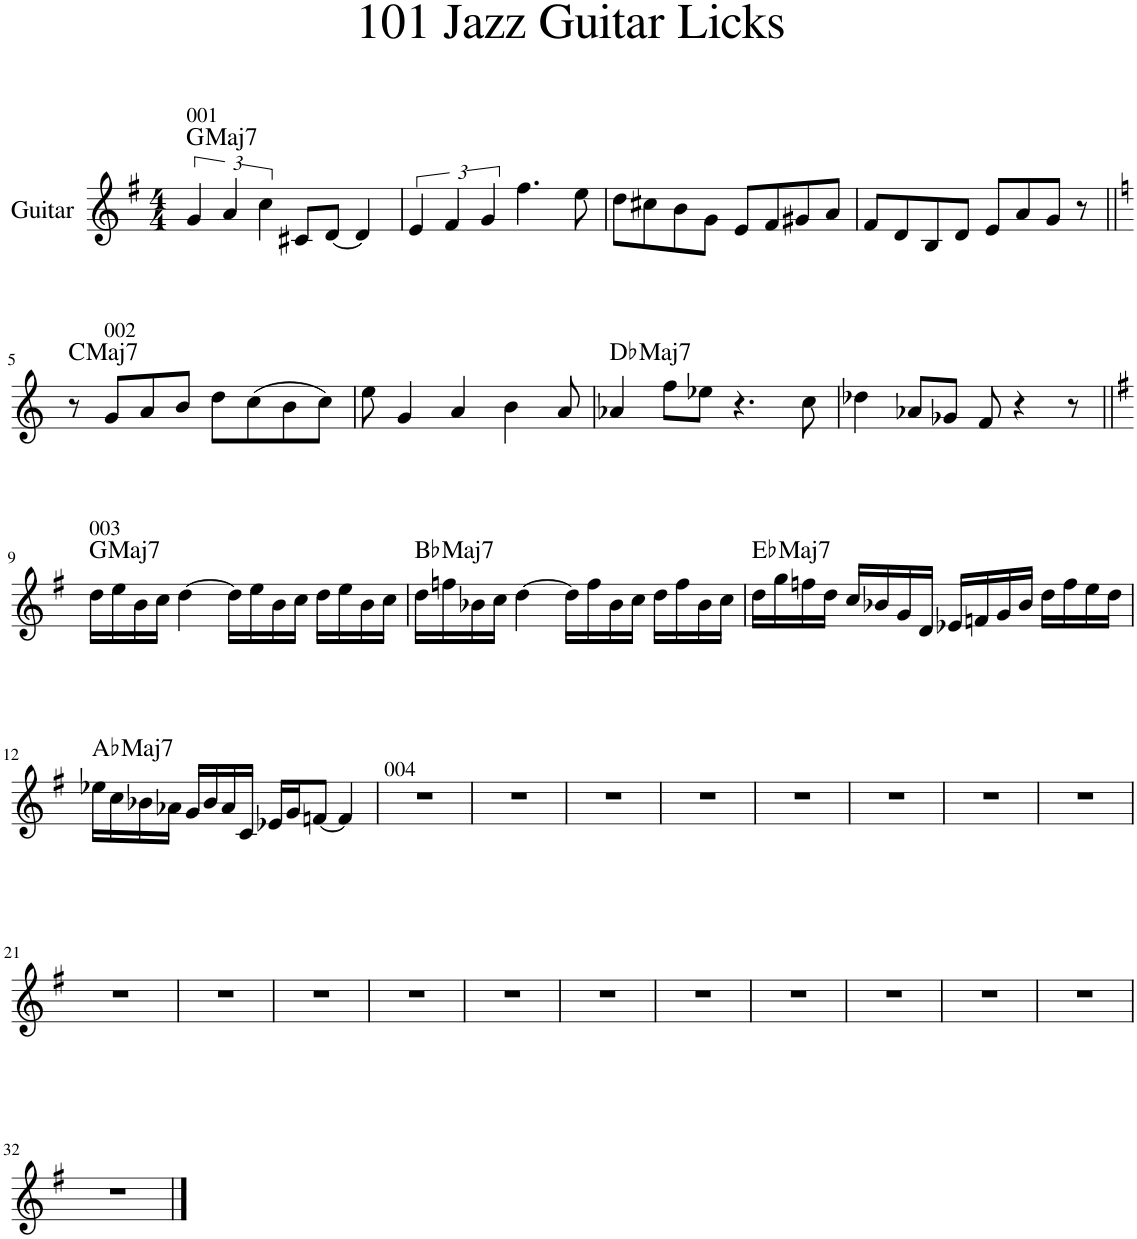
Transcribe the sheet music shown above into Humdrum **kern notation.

**kern	**harte
*part1	*part1
*staff1	*
*I"Guitar	*
*clefG2	*
*k[f#]	*
*M4/4	*
=1	=1
!LO:TX:a:t=001	!LO:H:kt=Maj7
6g/	G:maj7
6a/	.
6cc\	.
8c#X/L	.
[8d/J	.
4d/]	.
=2	=2
6e/	.
6f#/	.
6g/	.
4.ff#\	.
8ee\	.
=3	=3
8dd\L	.
8cc#X\	.
8b\	.
8g\J	.
8e/L	.
8f#/	.
8g#X/	.
8a/J	.
=4	=4
8f#/L	.
8d/	.
8B/	.
8d/J	.
8e/L	.
8a/	.
8g/J	.
8r	.
!!LO:LB:g=z
=5||	=5||
*k[]	*
!	!LO:H:kt=Maj7
8r	C:maj7
!LO:TX:a:t=002	!
8g/L	.
8a/	.
8b/J	.
8dd\L	.
(8cc\	.
8b\	.
8cc\J)	.
=6	=6
8ee\	.
4g/	.
4a/	.
4b\	.
8a/	.
=7	=7
!	!LO:H:kt=Maj7
4a-X/	Db:maj7
8ff\L	.
8ee-X\J	.
4.r	.
8cc\	.
=8	=8
4dd-X\	.
8a-X/L	.
8g-X/J	.
8f/	.
4r	.
8r	.
!!LO:LB:g=z
=9||	=9||
*k[f#]	*
!LO:TX:a:t=003	!LO:H:kt=Maj7
16dd\LL	G:maj7
16ee\	.
16b\	.
16cc\JJ	.
[4dd\	.
16dd\LL]	.
16ee\	.
16b\	.
16cc\JJ	.
16dd\LL	.
16ee\	.
16b\	.
16cc\JJ	.
=10	=10
!	!LO:H:kt=Maj7
16dd\LL	Bb:maj7
16ffn\	.
16b-X\	.
16cc\JJ	.
[4dd\	.
16dd\LL]	.
16ff\	.
16b-\	.
16cc\JJ	.
16dd\LL	.
16ff\	.
16b-\	.
16cc\JJ	.
=11	=11
!	!LO:H:kt=Maj7
16dd\LL	Eb:maj7
16gg\	.
16ffn\	.
16dd\JJ	.
16cc/LL	.
16b-X/	.
16g/	.
16d/JJ	.
16e-X/LL	.
16fn/	.
16g/	.
16b-/JJ	.
16dd\LL	.
16ff\	.
16ee\	.
16dd\JJ	.
!!LO:LB:g=z
=12	=12
!	!LO:H:kt=Maj7
16ee-X\LL	Ab:maj7
16cc\	.
16b-X\	.
16a-X\JJ	.
16g/LL	.
16b-/	.
16a-/	.
16c/JJ	.
16e-X/LL	.
16g/J	.
[8fn/J	.
4f/]	.
=13	=13
!LO:TX:a:t=004	!
1r	.
=14	=14
1r	.
=15	=15
1r	.
=16	=16
1r	.
=17	=17
1r	.
=18	=18
1r	.
=19	=19
1r	.
=20	=20
1r	.
!!LO:LB:g=z
=21	=21
1r	.
=22	=22
1r	.
=23	=23
1r	.
=24	=24
1r	.
=25	=25
1r	.
=26	=26
1r	.
=27	=27
1r	.
=28	=28
1r	.
=29	=29
1r	.
=30	=30
1r	.
=31	=31
1r	.
!!LO:LB:g=z
=32	=32
1r	.
==	==
*-	*-
